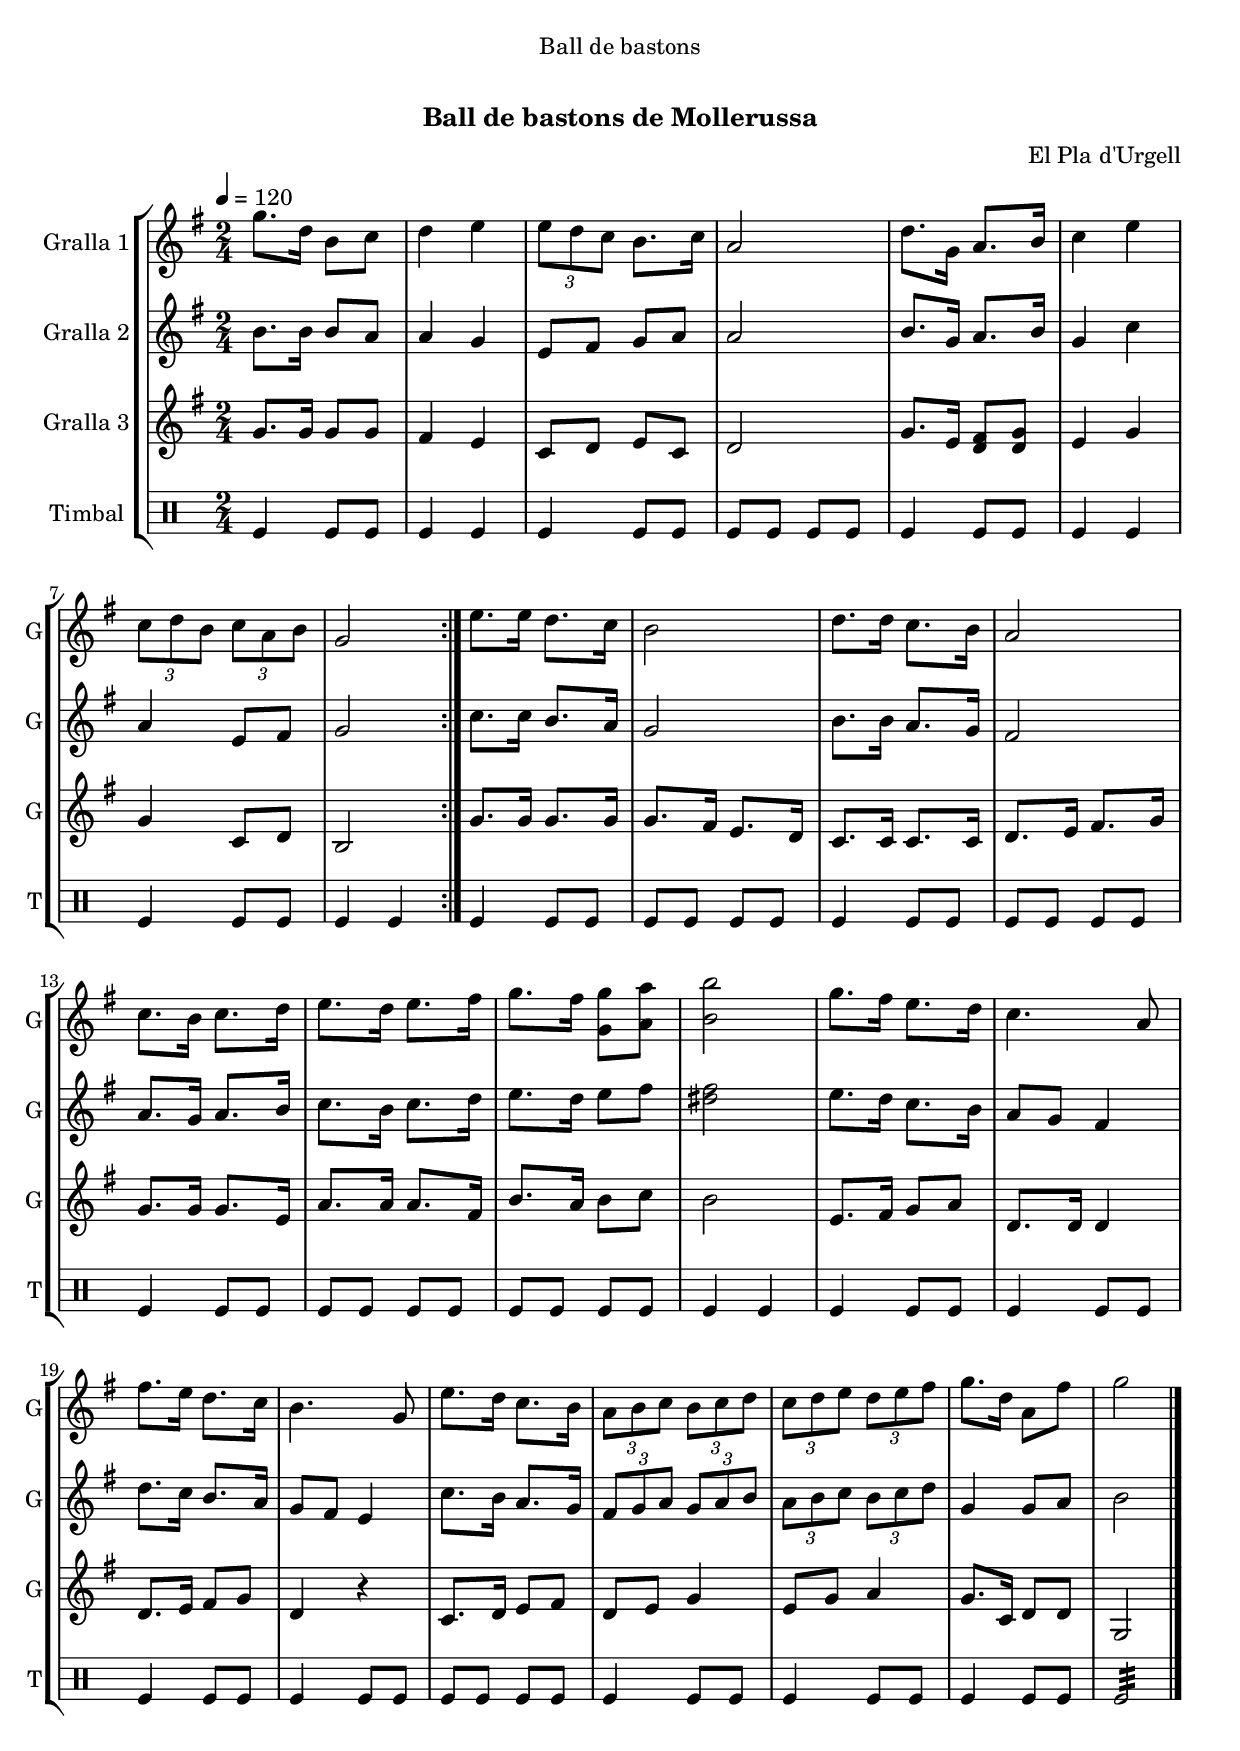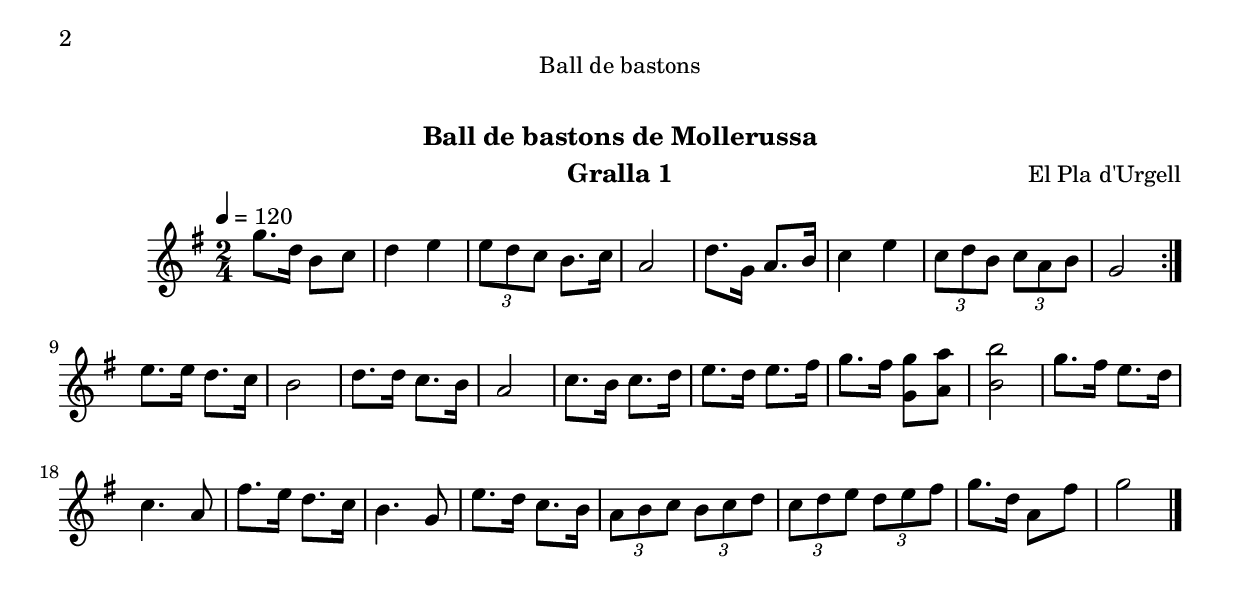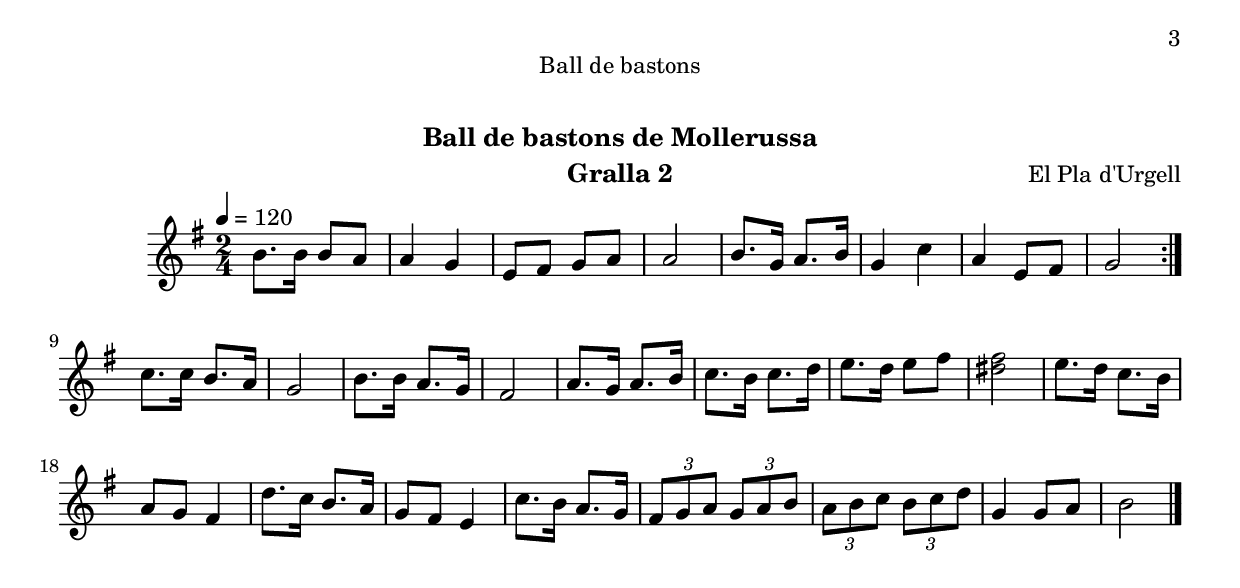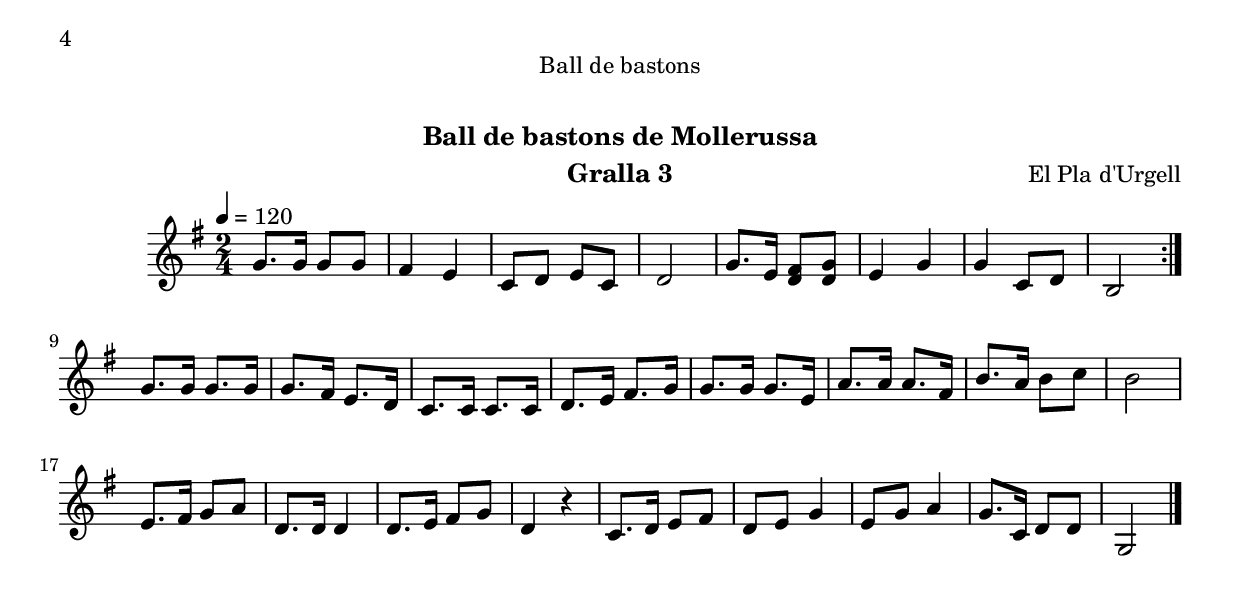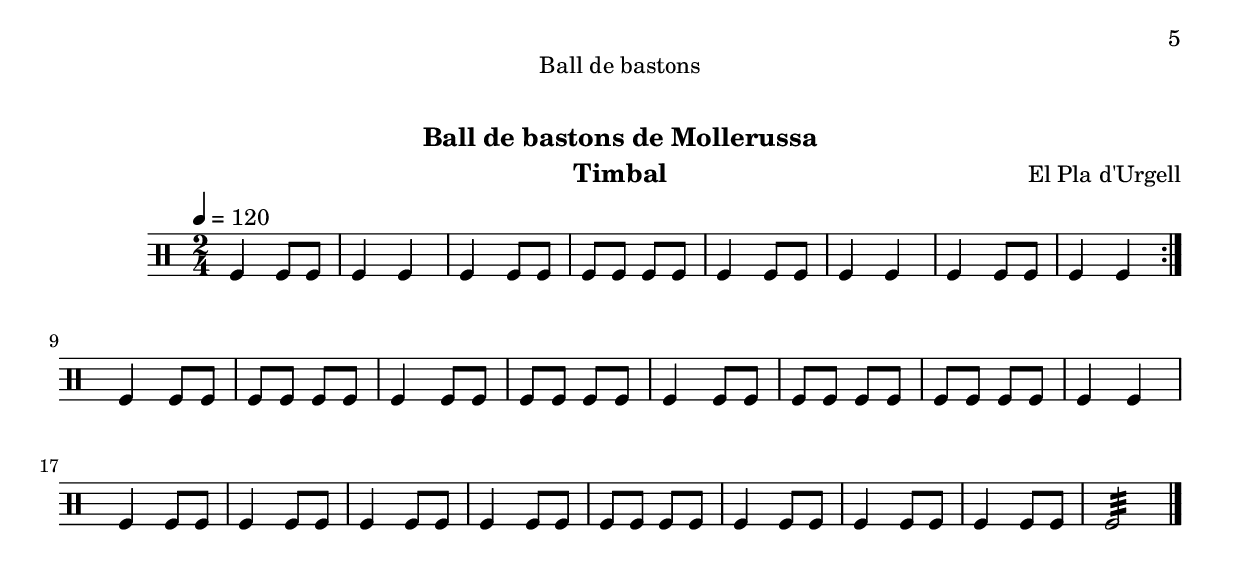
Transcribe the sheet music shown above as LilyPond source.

\version "2.22.1"

\header {
  dedication="Ball de bastons"
  title="   "
  subtitle="Ball de bastons de Mollerussa"
  subsubtitle=""
  poet=""
  meter=""
  piece=""
  composer="El Pla d'Urgell"
  arranger=""
  opus=""
  instrument=""
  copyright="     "
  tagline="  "
}

liniaroAa =
\relative g''
{
  \tempo 4=120
  \clef treble
  \key g \major
  \time 2/4
  \repeat volta 2 { g8. d16 b8 c  |
  d4 e  |
  \times 2/3 { e8 d c } b8. c16  |
  a2  |
  %05
  d8. g,16 a8. b16  |
  c4 e  |
  \times 2/3 { c8 d b } \times 2/3 { c a b }  |
  g2  | }
  e'8. e16 d8. c16  |
  %10
  b2  |
  d8. d16 c8. b16  |
  a2  |
  c8. b16 c8. d16  |
  e8. d16 e8. fis16  |
  %15
  g8. fis16 <g, g'>8 <a a'>  |
  <b b'>2  |
  g'8. fis16 e8. d16  |
  c4. a8  |
  fis'8. e16 d8. c16  |
  %20
  b4. g8  |
  e'8. d16 c8. b16  |
  \times 2/3 { a8 b c } \times 2/3 { b c d }  |
  \times 2/3 { c8 d e } \times 2/3 { d e fis }  |
  g8. d16 a8 fis'  |
  %25
  g2  \bar "|."
}

liniaroAb =
\relative b'
{
  \tempo 4=120
  \clef treble
  \key g \major
  \time 2/4
  \repeat volta 2 { b8. b16 b8 a  |
  a4 g  |
  e8 fis g a  |
  a2  |
  %05
  b8. g16 a8. b16  |
  g4 c  |
  a4 e8 fis  |
  g2  | }
  c8. c16 b8. a16  |
  %10
  g2  |
  b8. b16 a8. g16  |
  fis2  |
  a8. g16 a8. b16  |
  c8. b16 c8. d16  |
  %15
  e8. d16 e8 fis  |
  <dis fis>2  |
  e8. d16 c8. b16  |
  a8 g fis4  |
  d'8. c16 b8. a16  |
  %20
  g8 fis e4  |
  c'8. b16 a8. g16  |
  \times 2/3 { fis8 g a } \times 2/3 { g a b }  |
  \times 2/3 { a8 b c } \times 2/3 { b c d }  |
  g,4 g8 a  |
  %25
  b2  \bar "|."
}

liniaroAc =
\relative g'
{
  \tempo 4=120
  \clef treble
  \key g \major
  \time 2/4
  \repeat volta 2 { g8. g16 g8 g  |
  fis4 e  |
  c8 d e c  |
  d2  |
  %05
  g8. e16 <d fis>8 <d g>  |
  e4 g  |
  g4 c,8 d  |
  b2  | }
  g'8. g16 g8. g16  |
  %10
  g8. fis16 e8. d16  |
  c8. c16 c8. c16  |
  d8. e16 fis8. g16  |
  g8. g16 g8. e16  |
  a8. a16 a8. fis16  |
  %15
  b8. a16 b8 c  |
  b2  |
  e,8. fis16 g8 a  |
  d,8. d16 d4  |
  d8. e16 fis8 g  |
  %20
  d4 r  |
  c8. d16 e8 fis  |
  d8 e g4  |
  e8 g a4  |
  g8. c,16 d8 d  |
  %25
  g,2  \bar "|."
}

liniaroAd =
\drummode
{
  \tempo 4=120
  \time 2/4
  \repeat volta 2 { tomfl4 tomfl8 tomfl  |
  tomfl4 tomfl  |
  tomfl4 tomfl8 tomfl  |
  tomfl8 tomfl tomfl tomfl  |
  %05
  tomfl4 tomfl8 tomfl  |
  tomfl4 tomfl  |
  tomfl4 tomfl8 tomfl  |
  tomfl4 tomfl  | }
  tomfl4 tomfl8 tomfl  |
  %10
  tomfl8 tomfl tomfl tomfl  |
  tomfl4 tomfl8 tomfl  |
  tomfl8 tomfl tomfl tomfl  |
  tomfl4 tomfl8 tomfl  |
  tomfl8 tomfl tomfl tomfl  |
  %15
  tomfl8 tomfl tomfl tomfl  |
  tomfl4 tomfl  |
  tomfl4 tomfl8 tomfl  |
  tomfl4 tomfl8 tomfl  |
  tomfl4 tomfl8 tomfl  |
  %20
  tomfl4 tomfl8 tomfl  |
  tomfl8 tomfl tomfl tomfl  |
  tomfl4 tomfl8 tomfl  |
  tomfl4 tomfl8 tomfl  |
  tomfl4 tomfl8 tomfl  |
  %25
  tomfl2:32  \bar "|."
}

\bookpart {
  \score {
    \new StaffGroup {
      \override Score.RehearsalMark #'self-alignment-X = #LEFT
      <<
        \new Staff \with {instrumentName = #"Gralla 1" shortInstrumentName = #"G"} \liniaroAa
        \new Staff \with {instrumentName = #"Gralla 2" shortInstrumentName = #"G"} \liniaroAb
        \new Staff \with {instrumentName = #"Gralla 3" shortInstrumentName = #"G"} \liniaroAc
        \new DrumStaff \with {instrumentName = #"Timbal" shortInstrumentName = #"T"} \liniaroAd
      >>
    }
    \layout {}
  }
  \score { \unfoldRepeats
    \new StaffGroup {
      \override Score.RehearsalMark #'self-alignment-X = #LEFT
      <<
        \new Staff \with {instrumentName = #"Gralla 1" shortInstrumentName = #"G"} \liniaroAa
        \new Staff \with {instrumentName = #"Gralla 2" shortInstrumentName = #"G"} \liniaroAb
        \new Staff \with {instrumentName = #"Gralla 3" shortInstrumentName = #"G"} \liniaroAc
        \new DrumStaff \with {instrumentName = #"Timbal" shortInstrumentName = #"T"} \liniaroAd
      >>
    }
    \midi {}
  }
}

\bookpart {
  \header {instrument="Gralla 1"}
  \score {
    \new StaffGroup {
      \override Score.RehearsalMark #'self-alignment-X = #LEFT
      <<
        \new Staff \liniaroAa
      >>
    }
    \layout {}
  }
  \score { \unfoldRepeats
    \new StaffGroup {
      \override Score.RehearsalMark #'self-alignment-X = #LEFT
      <<
        \new Staff \liniaroAa
      >>
    }
    \midi {}
  }
}

\bookpart {
  \header {instrument="Gralla 2"}
  \score {
    \new StaffGroup {
      \override Score.RehearsalMark #'self-alignment-X = #LEFT
      <<
        \new Staff \liniaroAb
      >>
    }
    \layout {}
  }
  \score { \unfoldRepeats
    \new StaffGroup {
      \override Score.RehearsalMark #'self-alignment-X = #LEFT
      <<
        \new Staff \liniaroAb
      >>
    }
    \midi {}
  }
}

\bookpart {
  \header {instrument="Gralla 3"}
  \score {
    \new StaffGroup {
      \override Score.RehearsalMark #'self-alignment-X = #LEFT
      <<
        \new Staff \liniaroAc
      >>
    }
    \layout {}
  }
  \score { \unfoldRepeats
    \new StaffGroup {
      \override Score.RehearsalMark #'self-alignment-X = #LEFT
      <<
        \new Staff \liniaroAc
      >>
    }
    \midi {}
  }
}

\bookpart {
  \header {instrument="Timbal"}
  \score {
    \new StaffGroup {
      \override Score.RehearsalMark #'self-alignment-X = #LEFT
      <<
        \new DrumStaff \liniaroAd
      >>
    }
    \layout {}
  }
  \score { \unfoldRepeats
    \new StaffGroup {
      \override Score.RehearsalMark #'self-alignment-X = #LEFT
      <<
        \new DrumStaff \liniaroAd
      >>
    }
    \midi {}
  }
}

